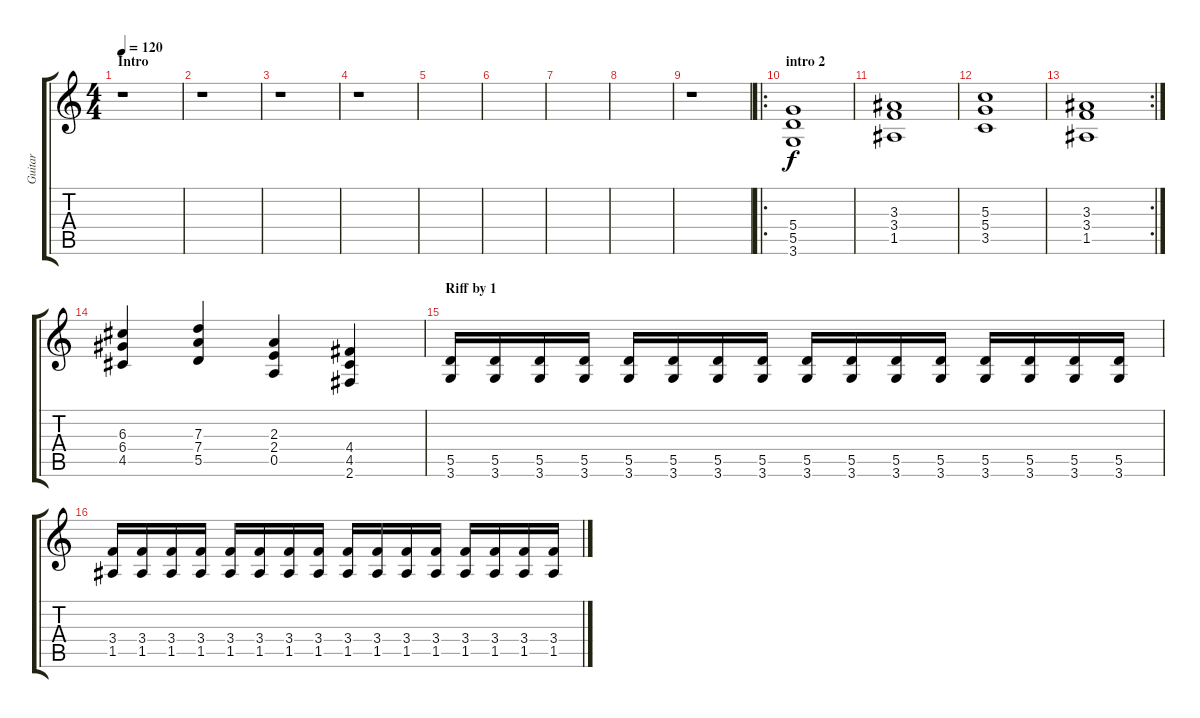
\track ("Guitar" "Guitar") {instrument distortionguitar}
\staff {score tabs}
\tuning (E4 B3 G3 D3 A2 E2) {hide}
\ts (4 4)
\section ("" "Intro")
\tempo 120
\clef g2
\ks c
r.1{dy f instrument distortionguitar} |
r.1 |
r.1 |
r.1 |
|
|
|
|
r.1 |
\ro
\section ("" "intro 2")
(5.4 5.5 3.6).1 |
(3.3 3.4 1.5).1 |
(5.3 5.4 3.5).1 |
\rc 2
(3.3 3.4 1.5).1 |
(6.3 6.4 4.5).4 (7.3 7.4 5.5).4 (2.3 2.4 0.5).4 (4.4 4.5 2.6).4 |
\section ("" "Riff by 1")
(5.5 3.6).16 (5.5 3.6).16 (5.5 3.6).16 (5.5 3.6).16 (5.5 3.6).16 (5.5 3.6).16 (5.5 3.6).16 (5.5 3.6).16 (5.5 3.6).16 (5.5 3.6).16 (5.5 3.6).16 (5.5 3.6).16 (5.5 3.6).16 (5.5 3.6).16 (5.5 3.6).16 (5.5 3.6).16 |
(3.4 1.5).16 (3.4 1.5).16 (3.4 1.5).16 (3.4 1.5).16 (3.4 1.5).16 (3.4 1.5).16 (3.4 1.5).16 (3.4 1.5).16 (3.4 1.5).16 (3.4 1.5).16 (3.4 1.5).16 (3.4 1.5).16 (3.4 1.5).16 (3.4 1.5).16 (3.4 1.5).16 (3.4 1.5).16
